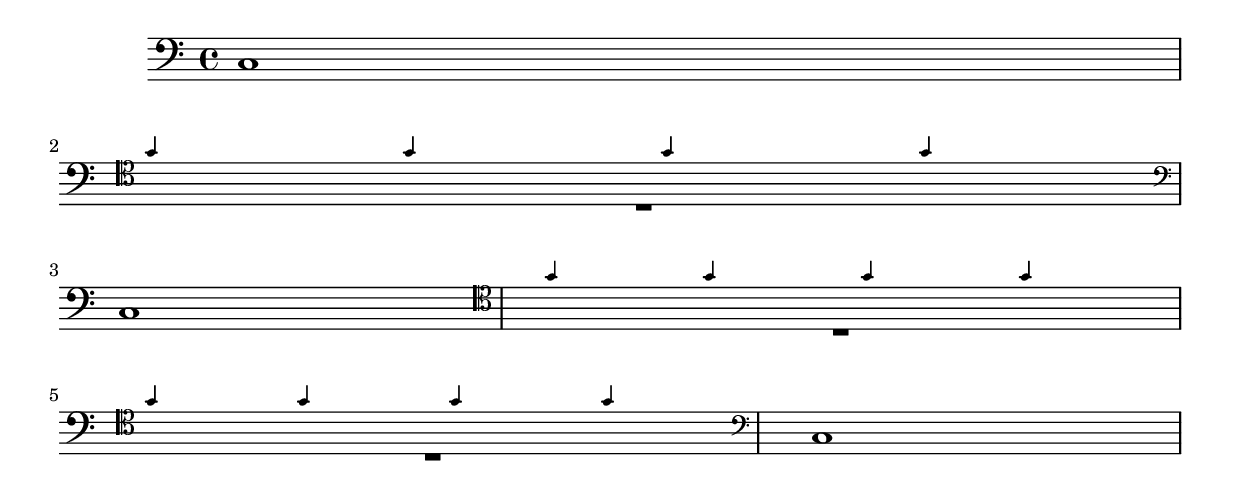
\version "2.13.45"

\header {
  texidoc = "Clefs for cue notes and line breaks.  If the cue notes start in a
new line, the cue clef should not be printed at the end of the previous line.
Similarly, an end clef for cue notes ending at a line break should only be
printed at the end of the line.

Cue notes going over a line break should print the standard clef on the new
line plus an additional cue clef after the time/key signature."
}

vI = \relative c'' { \clef "treble" \repeat unfold 40 g4 }
\addQuote vIQuote { \vI }

Solo = \relative c {
  \clef "bass"
  c1 | \break
  \cueDuringWithClef #"vIQuote" #UP #"tenor" { R1 } | \break
  c1 |
  \cueDuringWithClef #"vIQuote" #UP #"tenor" { R1 | \break
    R1 } |
  c1
}

\score {
  <<
    \new Staff \new Voice \Solo
  >>
}
